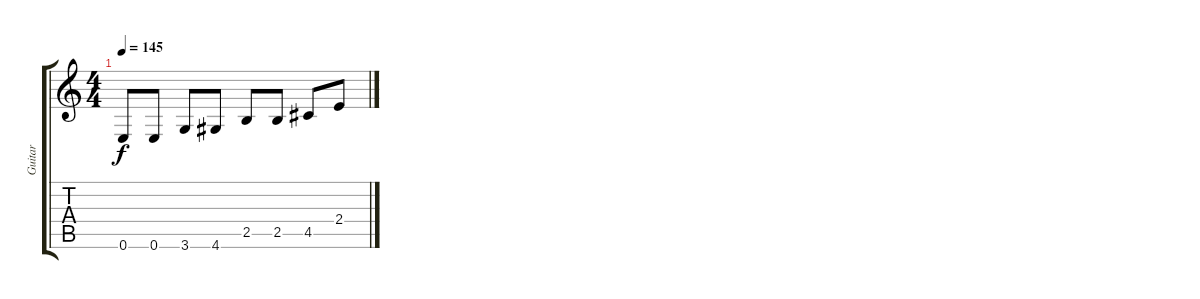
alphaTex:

\track ("Guitar" "Guitar") {instrument overdrivenguitar}
\staff {score tabs}
\tuning (E4 B3 G3 D3 A2 E2) {hide}
\ts (4 4)
\tempo 145
\clef g2
\ks c
0.6.8{dy f} 0.6.8 3.6.8 4.6.8 2.5.8 2.5.8 4.5.8 2.4.8
